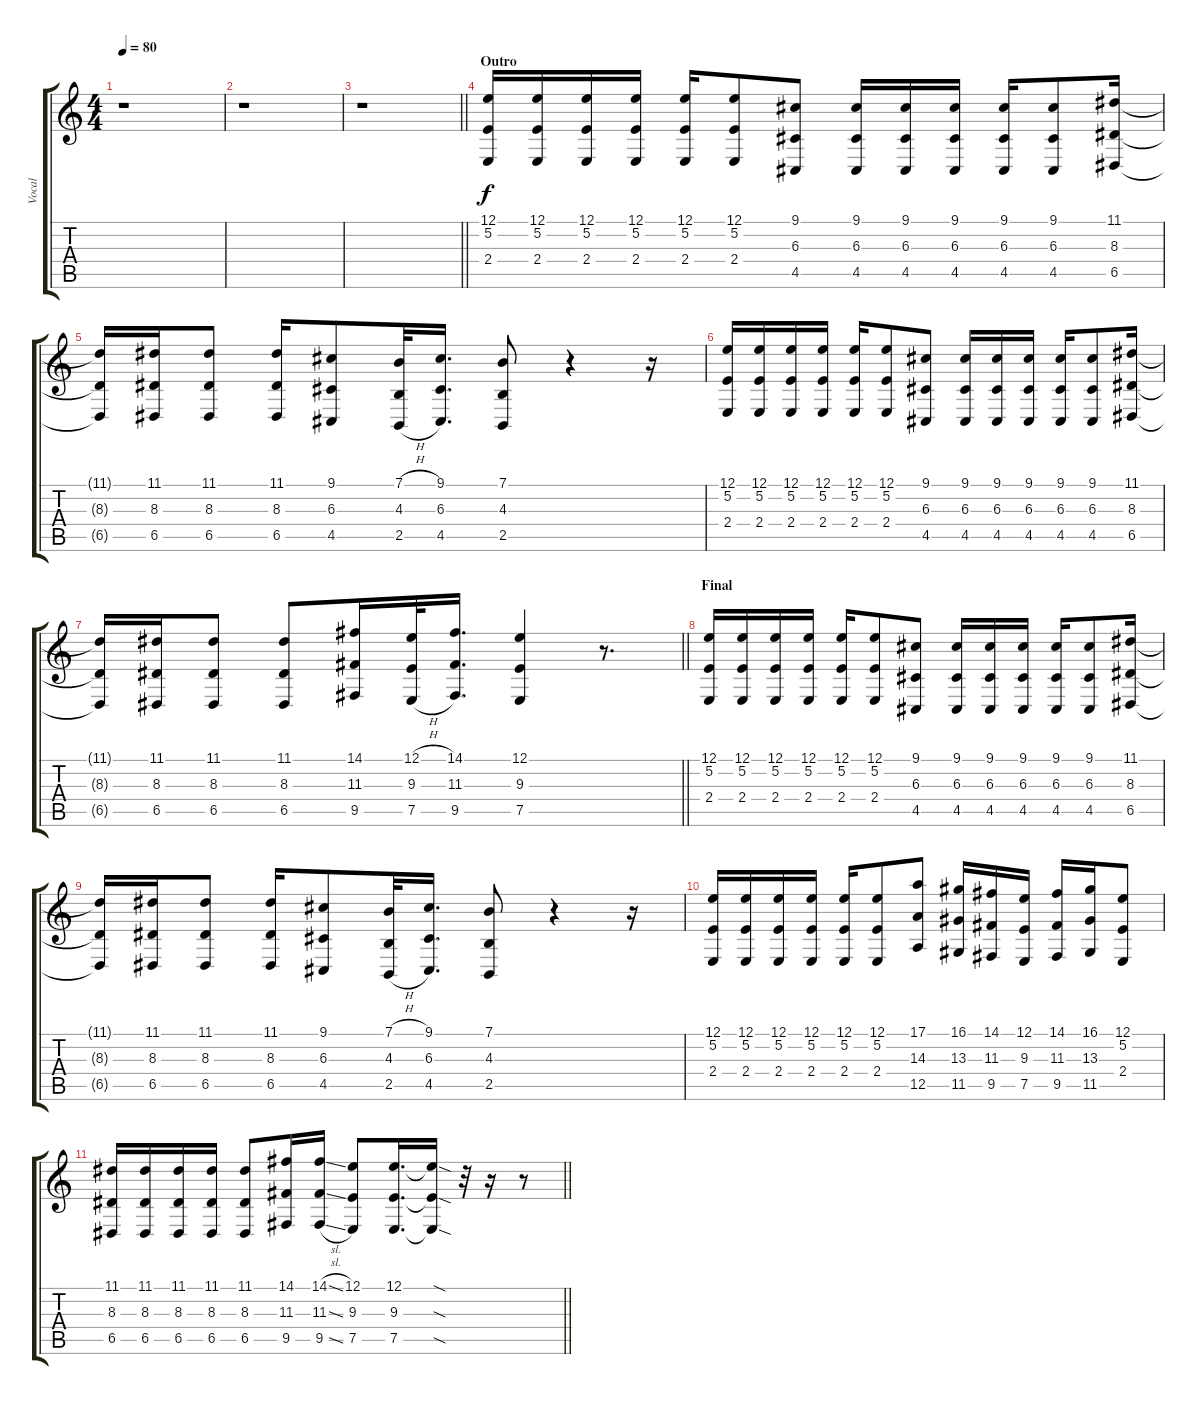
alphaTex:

\track ("Vocal" "Vocal") {instrument lead2sawtooth}
\staff {score tabs}
\tuning (E4 B3 G3 D3 A2 E2) {hide}
\ts (4 4)
\tempo 80
\clef g2
\ks c
r.1{dy f} |
r.1 |
\barLineRight lightlight
r.1 |
\section ("" "Outro")
(12.1 5.2 2.4).16 (12.1 5.2 2.4).16 (12.1 5.2 2.4).16 (12.1 5.2 2.4).16 (12.1 5.2 2.4).16 (12.1 5.2 2.4).8 (9.1 6.3 4.5).8 (9.1 6.3 4.5).16 (9.1 6.3 4.5).16 (9.1 6.3 4.5).16 (9.1 6.3 4.5).16 (9.1 6.3 4.5).8 (11.1 8.3 6.5).16 |
(11.1{t} 8.3{t} 6.5{t}).16 (11.1 8.3 6.5).16 (11.1 8.3 6.5).8 (11.1 8.3 6.5).16 (9.1 6.3 4.5).8 (7.1{h} 4.3{h} 2.5{h}).32 (9.1 6.3 4.5).16{d} (7.1 4.3 2.5).8 r.4 r.16 |
(12.1 5.2 2.4).16 (12.1 5.2 2.4).16 (12.1 5.2 2.4).16 (12.1 5.2 2.4).16 (12.1 5.2 2.4).16 (12.1 5.2 2.4).8 (9.1 6.3 4.5).8 (9.1 6.3 4.5).16 (9.1 6.3 4.5).16 (9.1 6.3 4.5).16 (9.1 6.3 4.5).16 (9.1 6.3 4.5).8 (11.1 8.3 6.5).16 |
\barLineRight lightlight
(11.1{t} 8.3{t} 6.5{t}).16 (11.1 8.3 6.5).16 (11.1 8.3 6.5).8 (11.1 8.3 6.5).8 (14.1 11.3 9.5).16 (12.1{h} 9.3{h} 7.5{h}).32 (14.1 11.3 9.5).16{d} (12.1 9.3 7.5).4 r.8{d} |
\section ("" "Final")
(12.1 5.2 2.4).16 (12.1 5.2 2.4).16 (12.1 5.2 2.4).16 (12.1 5.2 2.4).16 (12.1 5.2 2.4).16 (12.1 5.2 2.4).8 (9.1 6.3 4.5).8 (9.1 6.3 4.5).16 (9.1 6.3 4.5).16 (9.1 6.3 4.5).16 (9.1 6.3 4.5).16 (9.1 6.3 4.5).8 (11.1 8.3 6.5).16 |
(11.1{t} 8.3{t} 6.5{t}).16 (11.1 8.3 6.5).16 (11.1 8.3 6.5).8 (11.1 8.3 6.5).16 (9.1 6.3 4.5).8 (7.1{h} 4.3{h} 2.5{h}).32 (9.1 6.3 4.5).16{d} (7.1 4.3 2.5).8 r.4 r.16 |
(12.1 5.2 2.4).16 (12.1 5.2 2.4).16 (12.1 5.2 2.4).16 (12.1 5.2 2.4).16 (12.1 5.2 2.4).16 (12.1 5.2 2.4).8 (17.1 14.3 12.5).8 (16.1 13.3 11.5).16 (14.1 11.3 9.5).16 (12.1 9.3 7.5).16 (14.1 11.3 9.5).16 (16.1 13.3 11.5).16 (12.1 5.2 2.4).8 |
\barLineRight lightlight
(11.1 8.3 6.5).16 (11.1 8.3 6.5).16 (11.1 8.3 6.5).16 (11.1 8.3 6.5).16 (11.1 8.3 6.5).8 (14.1 11.3 9.5).16 (14.1{sl} 11.3{sl} 9.5{sl}).16 (12.1 9.3 7.5).8 (12.1 9.3 7.5).16{d} (12.1{sod t} 9.3{sod t} 7.5{sod t}).16 r.32 r.16 r.8
